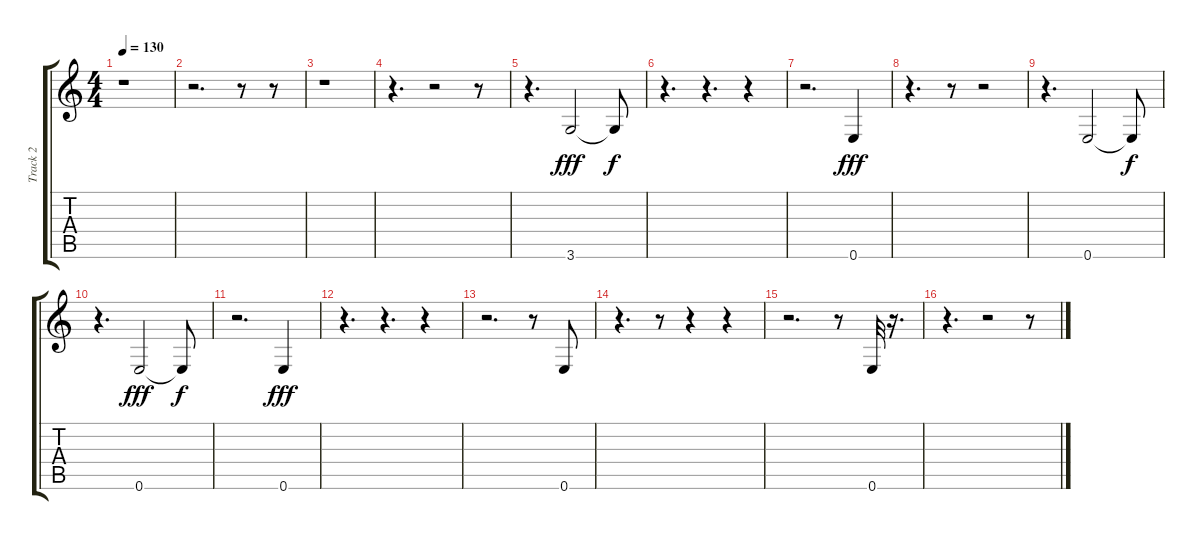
\track ("Track 2" "Track 2") {instrument electricbassfinger}
\staff {score tabs}
\tuning (E4 B3 G3 D3 A2 E2) {hide}
\ts (4 4)
\tempo 130
\clef g2
\ks c
r.1{dy fff} |
r.2{d} r.8 r.8 |
r.1 |
r.4{d} r.2 r.8 |
r.4{d} 3.6.2 3.6{t}.8{dy f} |
r.4{d} r.4{d} r.4 |
r.2{d} 0.6.4{dy fff} |
r.4{d} r.8 r.2 |
r.4{d} 0.6.2 0.6{t}.8{dy f} |
r.4{d} 0.6.2{dy fff} 0.6{t}.8{dy f} |
r.2{d} 0.6.4{dy fff} |
r.4{d} r.4{d} r.4 |
r.2{d} r.8 0.6.8 |
r.4{d} r.8 r.4 r.4 |
r.2{d} r.8 0.6.32 r.16{d} |
r.4{d} r.2 r.8
